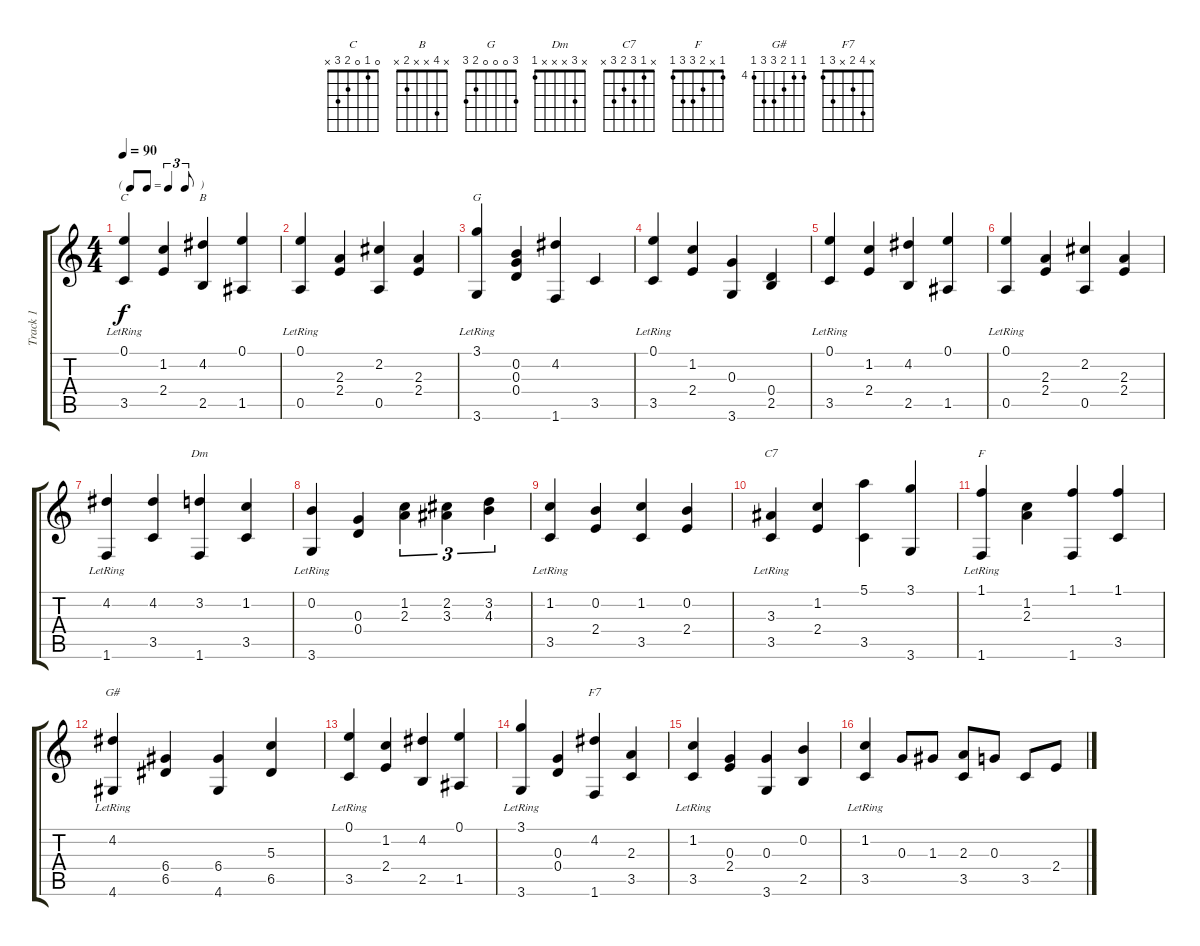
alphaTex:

\track ("Track 1" "Track 1") {instrument electricguitarjazz}
\staff {score tabs}
\tuning (E4 B3 G3 D3 A2 E2) {hide}
\chord ("C" 0 1 0 2 3 x)
\chord ("B" x 4 x x 2 x)
\chord ("G" 3 0 0 0 2 3)
\chord ("Dm" x 3 x x x 1)
\chord ("C7" x 1 3 2 3 x)
\chord ("F" 1 x 2 3 3 1)
\chord ("G#" 4 4 5 6 6 4) {firstfret 4}
\chord ("F7" x 4 2 x 3 1)
\ts (4 4)
\tf triplet8th
\tempo 90
\clef g2
\ks c
(0.1 3.5{lr}).4{ch "C" dy f instrument electricguitarjazz} (1.2 2.4).4 (4.2 2.5).4{ch "B"} (0.1 1.5).4 |
(0.1 0.5{lr}).4 (2.3 2.4).4 (2.2 0.5).4 (2.3 2.4).4 |
(3.1 3.6{lr}).4{ch "G"} (0.2 0.3 0.4).4 (4.2 1.6).4 3.5.4 |
(0.1 3.5{lr}).4 (1.2 2.4).4 (0.3 3.6).4 (0.4 2.5).4 |
(0.1 3.5{lr}).4 (1.2 2.4).4 (4.2 2.5).4 (0.1 1.5).4 |
(0.1 0.5{lr}).4 (2.3 2.4).4 (2.2 0.5).4 (2.3 2.4).4 |
(4.2 1.6{lr}).4 (4.2 3.5).4 (3.2 1.6).4{ch "Dm"} (1.2 3.5).4 |
(0.2 3.6{lr}).4 (0.3 0.4).4 (1.2 2.3).4{tu (3 2)} (2.2 3.3).4{tu (3 2)} (3.2 4.3).4{tu (3 2)} |
(1.2 3.5{lr}).4 (0.2 2.4).4 (1.2 3.5).4 (0.2 2.4).4 |
(3.3 3.5{lr}).4{ch "C7"} (1.2 2.4).4 (5.1 3.5).4 (3.1 3.6).4 |
(1.1 1.6{lr}).4{ch "F"} (1.2 2.3).4 (1.1 1.6).4 (1.1 3.5).4 |
(4.2 4.6{lr}).4{ch "G#"} (6.4 6.5).4 (6.4 4.6).4 (5.3 6.5).4 |
(0.1 3.5{lr}).4 (1.2 2.4).4 (4.2 2.5).4 (0.1 1.5).4 |
(3.1 3.6{lr}).4 (0.3 0.4).4 (4.2 1.6).4{ch "F7"} (2.3 3.5).4 |
(1.2 3.5{lr}).4 (0.3 2.4).4 (0.3 3.6).4 (0.2 2.5).4 |
(1.2 3.5{lr}).4 0.3.8 1.3.8 (2.3 3.5).8 0.3.8 3.5.8 2.4{ss}.8
